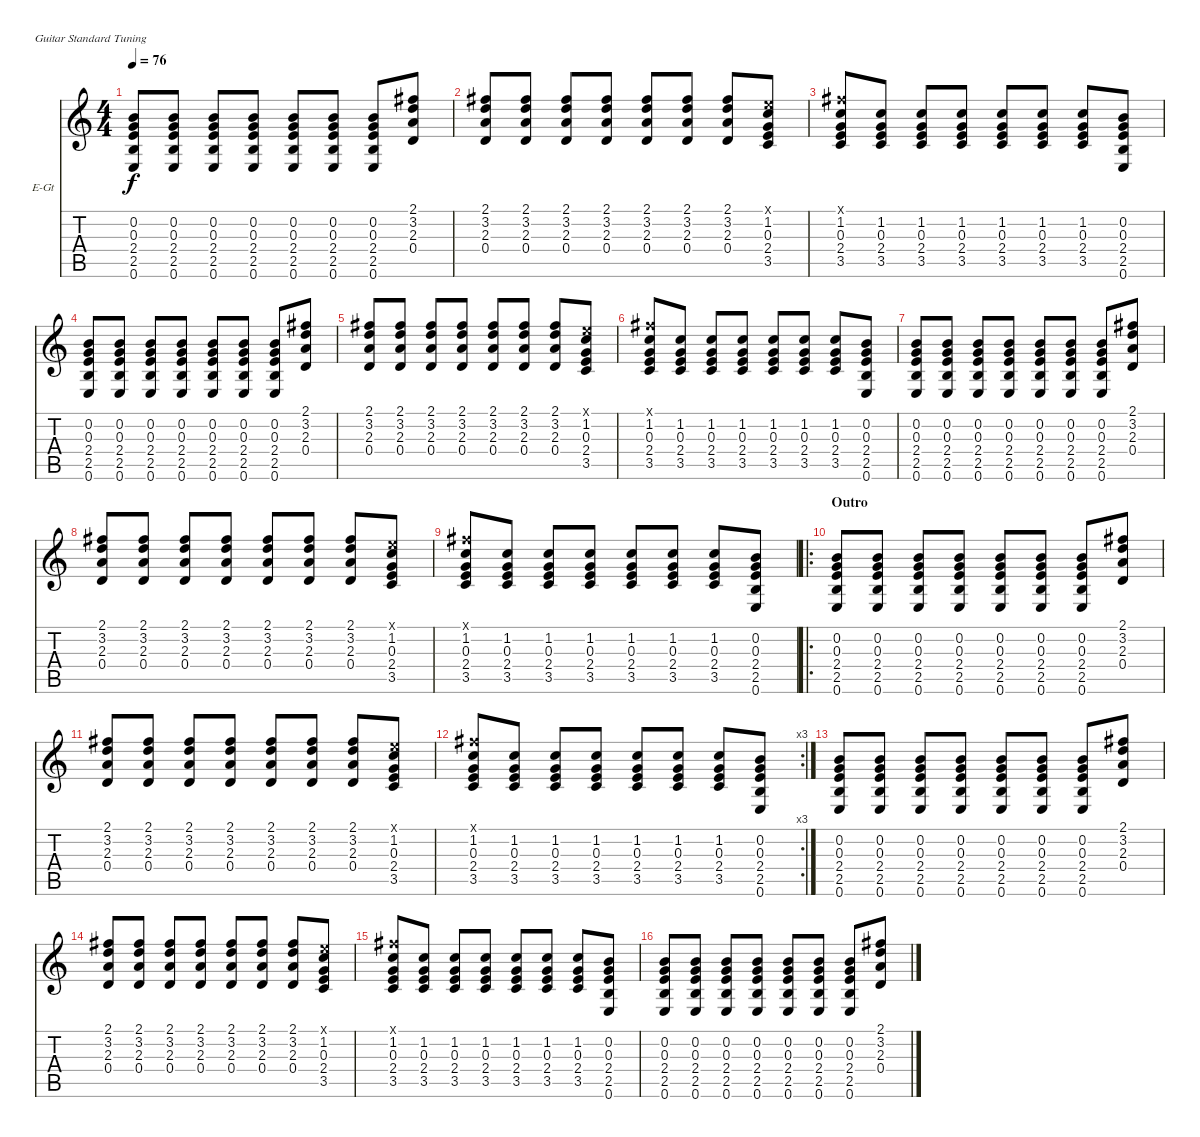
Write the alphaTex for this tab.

\defaultSystemsLayout 4
\bracketExtendMode nobrackets
\firstSystemTrackNameOrientation horizontal
\otherSystemsTrackNameOrientation horizontal
\track ("Stone Gossard (Clean)" "E-Gt") {instrument electricguitarclean}
\staff {score tabs}
\tuning (E4 B3 G3 D3 A2 E2)
\ts (4 4)
\tempo 76
\clef g2
\ks c
(0.2 0.3 2.4 2.5 0.6).8{dy f} (0.2 0.3 2.4 2.5 0.6).8 (0.2 0.3 2.4 2.5 0.6).8 (0.2 0.3 2.4 2.5 0.6).8 (0.2 0.3 2.4 2.5 0.6).8 (0.2 0.3 2.4 2.5 0.6).8 (0.2 0.3 2.4 2.5 0.6).8 (2.1 3.2 2.3 0.4).8 |
(2.1 3.2 2.3 0.4).8 (2.1 3.2 2.3 0.4).8 (2.1 3.2 2.3 0.4).8 (2.1 3.2 2.3 0.4).8 (2.1 3.2 2.3 0.4).8 (2.1 3.2 2.3 0.4).8 (2.1 3.2 2.3 0.4).8 (0.1{x} 1.2 0.3 2.4 3.5).8 |
(2.1{x} 1.2 0.3 2.4 3.5).8 (1.2 0.3 2.4 3.5).8 (1.2 0.3 2.4 3.5).8 (1.2 0.3 2.4 3.5).8 (1.2 0.3 2.4 3.5).8 (1.2 0.3 2.4 3.5).8 (1.2 0.3 2.4 3.5).8 (0.2 0.3 2.4 2.5 0.6).8 |
(0.2 0.3 2.4 2.5 0.6).8 (0.2 0.3 2.4 2.5 0.6).8 (0.2 0.3 2.4 2.5 0.6).8 (0.2 0.3 2.4 2.5 0.6).8 (0.2 0.3 2.4 2.5 0.6).8 (0.2 0.3 2.4 2.5 0.6).8 (0.2 0.3 2.4 2.5 0.6).8 (2.1 3.2 2.3 0.4).8 |
(2.1 3.2 2.3 0.4).8 (2.1 3.2 2.3 0.4).8 (2.1 3.2 2.3 0.4).8 (2.1 3.2 2.3 0.4).8 (2.1 3.2 2.3 0.4).8 (2.1 3.2 2.3 0.4).8 (2.1 3.2 2.3 0.4).8 (0.1{x} 1.2 0.3 2.4 3.5).8 |
(2.1{x} 1.2 0.3 2.4 3.5).8 (1.2 0.3 2.4 3.5).8 (1.2 0.3 2.4 3.5).8 (1.2 0.3 2.4 3.5).8 (1.2 0.3 2.4 3.5).8 (1.2 0.3 2.4 3.5).8 (1.2 0.3 2.4 3.5).8 (0.2 0.3 2.4 2.5 0.6).8 |
(0.2 0.3 2.4 2.5 0.6).8 (0.2 0.3 2.4 2.5 0.6).8 (0.2 0.3 2.4 2.5 0.6).8 (0.2 0.3 2.4 2.5 0.6).8 (0.2 0.3 2.4 2.5 0.6).8 (0.2 0.3 2.4 2.5 0.6).8 (0.2 0.3 2.4 2.5 0.6).8 (2.1 3.2 2.3 0.4).8 |
(2.1 3.2 2.3 0.4).8 (2.1 3.2 2.3 0.4).8 (2.1 3.2 2.3 0.4).8 (2.1 3.2 2.3 0.4).8 (2.1 3.2 2.3 0.4).8 (2.1 3.2 2.3 0.4).8 (2.1 3.2 2.3 0.4).8 (0.1{x} 1.2 0.3 2.4 3.5).8 |
(2.1{x} 1.2 0.3 2.4 3.5).8 (1.2 0.3 2.4 3.5).8 (1.2 0.3 2.4 3.5).8 (1.2 0.3 2.4 3.5).8 (1.2 0.3 2.4 3.5).8 (1.2 0.3 2.4 3.5).8 (1.2 0.3 2.4 3.5).8 (0.2 0.3 2.4 2.5 0.6).8 |
\ro
\section ("" "Outro")
(0.2 0.3 2.4 2.5 0.6).8 (0.2 0.3 2.4 2.5 0.6).8 (0.2 0.3 2.4 2.5 0.6).8 (0.2 0.3 2.4 2.5 0.6).8 (0.2 0.3 2.4 2.5 0.6).8 (0.2 0.3 2.4 2.5 0.6).8 (0.2 0.3 2.4 2.5 0.6).8 (2.1 3.2 2.3 0.4).8 |
(2.1 3.2 2.3 0.4).8 (2.1 3.2 2.3 0.4).8 (2.1 3.2 2.3 0.4).8 (2.1 3.2 2.3 0.4).8 (2.1 3.2 2.3 0.4).8 (2.1 3.2 2.3 0.4).8 (2.1 3.2 2.3 0.4).8 (0.1{x} 1.2 0.3 2.4 3.5).8 |
\rc 3
(2.1{x} 1.2 0.3 2.4 3.5).8 (1.2 0.3 2.4 3.5).8 (1.2 0.3 2.4 3.5).8 (1.2 0.3 2.4 3.5).8 (1.2 0.3 2.4 3.5).8 (1.2 0.3 2.4 3.5).8 (1.2 0.3 2.4 3.5).8 (0.2 0.3 2.4 2.5 0.6).8 |
(0.2 0.3 2.4 2.5 0.6).8 (0.2 0.3 2.4 2.5 0.6).8 (0.2 0.3 2.4 2.5 0.6).8 (0.2 0.3 2.4 2.5 0.6).8 (0.2 0.3 2.4 2.5 0.6).8 (0.2 0.3 2.4 2.5 0.6).8 (0.2 0.3 2.4 2.5 0.6).8 (2.1 3.2 2.3 0.4).8 |
(2.1 3.2 2.3 0.4).8 (2.1 3.2 2.3 0.4).8 (2.1 3.2 2.3 0.4).8 (2.1 3.2 2.3 0.4).8 (2.1 3.2 2.3 0.4).8 (2.1 3.2 2.3 0.4).8 (2.1 3.2 2.3 0.4).8 (0.1{x} 1.2 0.3 2.4 3.5).8 |
(2.1{x} 1.2 0.3 2.4 3.5).8 (1.2 0.3 2.4 3.5).8 (1.2 0.3 2.4 3.5).8 (1.2 0.3 2.4 3.5).8 (1.2 0.3 2.4 3.5).8 (1.2 0.3 2.4 3.5).8 (1.2 0.3 2.4 3.5).8 (0.2 0.3 2.4 2.5 0.6).8 |
(0.2 0.3 2.4 2.5 0.6).8 (0.2 0.3 2.4 2.5 0.6).8 (0.2 0.3 2.4 2.5 0.6).8 (0.2 0.3 2.4 2.5 0.6).8 (0.2 0.3 2.4 2.5 0.6).8 (0.2 0.3 2.4 2.5 0.6).8 (0.2 0.3 2.4 2.5 0.6).8 (2.1 3.2 2.3 0.4).8
